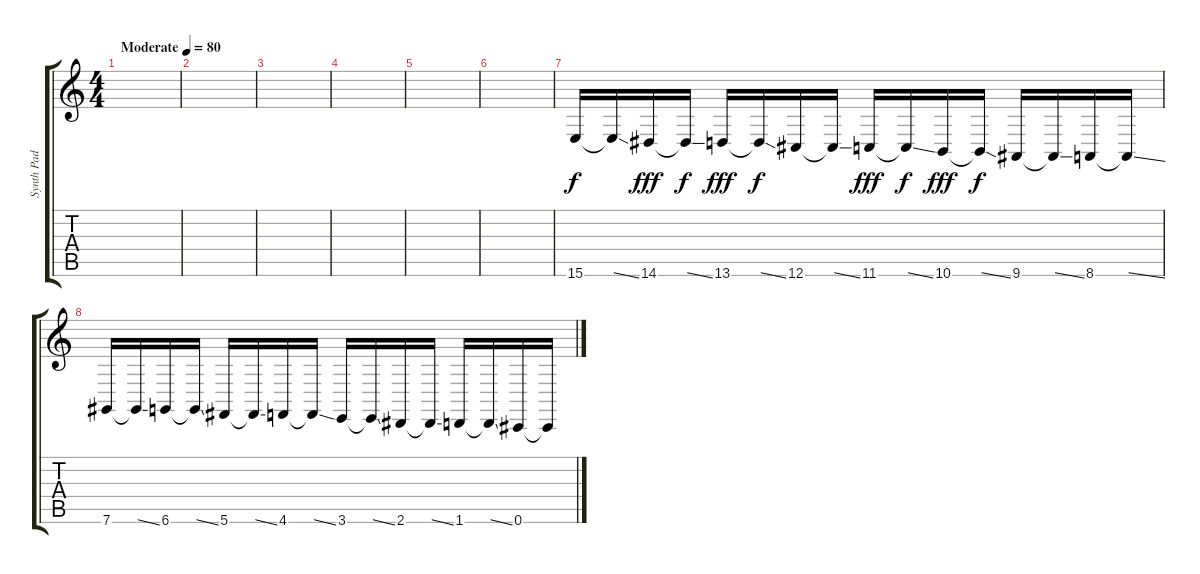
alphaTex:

\track ("Synth Pad" "Synth Pad") {instrument drawbarorgan}
\staff {score tabs}
\tuning (Eb4 Bb3 Gb3 Db3 Ab2 Db2) {hide}
\ts (4 4)
\tempo (80 "Moderate")
\clef g2
\ks c
|
|
|
|
|
|
15.6.16 15.6{ss t}.16 14.6.16{dy fff} 14.6{ss t}.16{dy f} 13.6.16{dy fff} 13.6{ss t}.16{dy f} 12.6.16 12.6{ss t}.16 11.6.16{dy fff} 11.6{ss t}.16{dy f} 10.6.16{dy fff} 10.6{ss t}.16{dy f} 9.6.16 9.6{ss t}.16 8.6.16 8.6{ss t}.16 |
7.6.16 7.6{ss t}.16 6.6.16 6.6{ss t}.16 5.6.16 5.6{ss t}.16 4.6.16 4.6{ss t}.16 3.6.16 3.6{ss t}.16 2.6.16 2.6{ss t}.16 1.6.16 1.6{ss t}.16 0.6.16 0.6{t}.16
